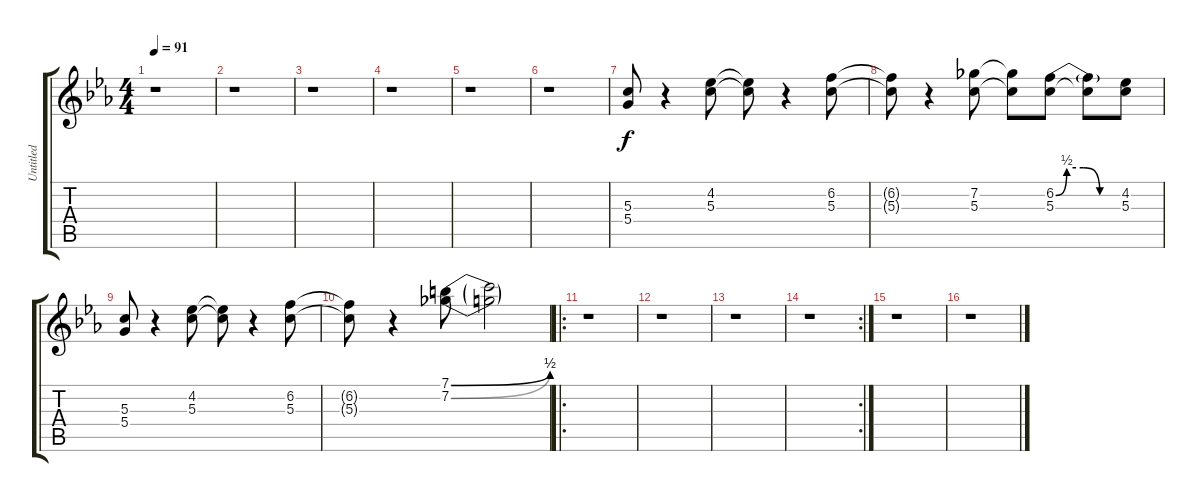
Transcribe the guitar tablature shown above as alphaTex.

\track ("Untitled" "Untitled") {instrument overdrivenguitar}
\staff {score tabs}
\tuning (E4 B3 G3 D3 A2 E2) {hide}
\ts (4 4)
\tempo 91
\clef g2
\ks eb
r.1{dy f} |
r.1 |
r.1 |
r.1 |
r.1 |
r.1 |
(5.3 5.4).8 r.4 (4.2 5.3).8 (4.2{t} 5.3{t}).8 r.4 (6.2 5.3).8 |
(6.2{t} 5.3{t}).8 r.4 (7.2 5.3).8 (7.2{t} 5.3{t}).8 (6.2{be (custom 0 0 10 2 25 2 40 0 60 0)} 5.3).8 (6.2{t} 5.3{t}).8 (4.2 5.3).8 |
(5.3 5.4).8 r.4 (4.2 5.3).8 (4.2{t} 5.3{t}).8 r.4 (6.2 5.3).8 |
(6.2{t} 5.3{t}).8 r.4 (7.1{be (bend 0 0 60 2)} 7.2{be (bend 0 0 60 2)}).8 (7.1{t} 7.2{t}).2 |
\ro
r.1 |
r.1 |
r.1 |
\rc 2
r.1 |
r.1 |
r.1
